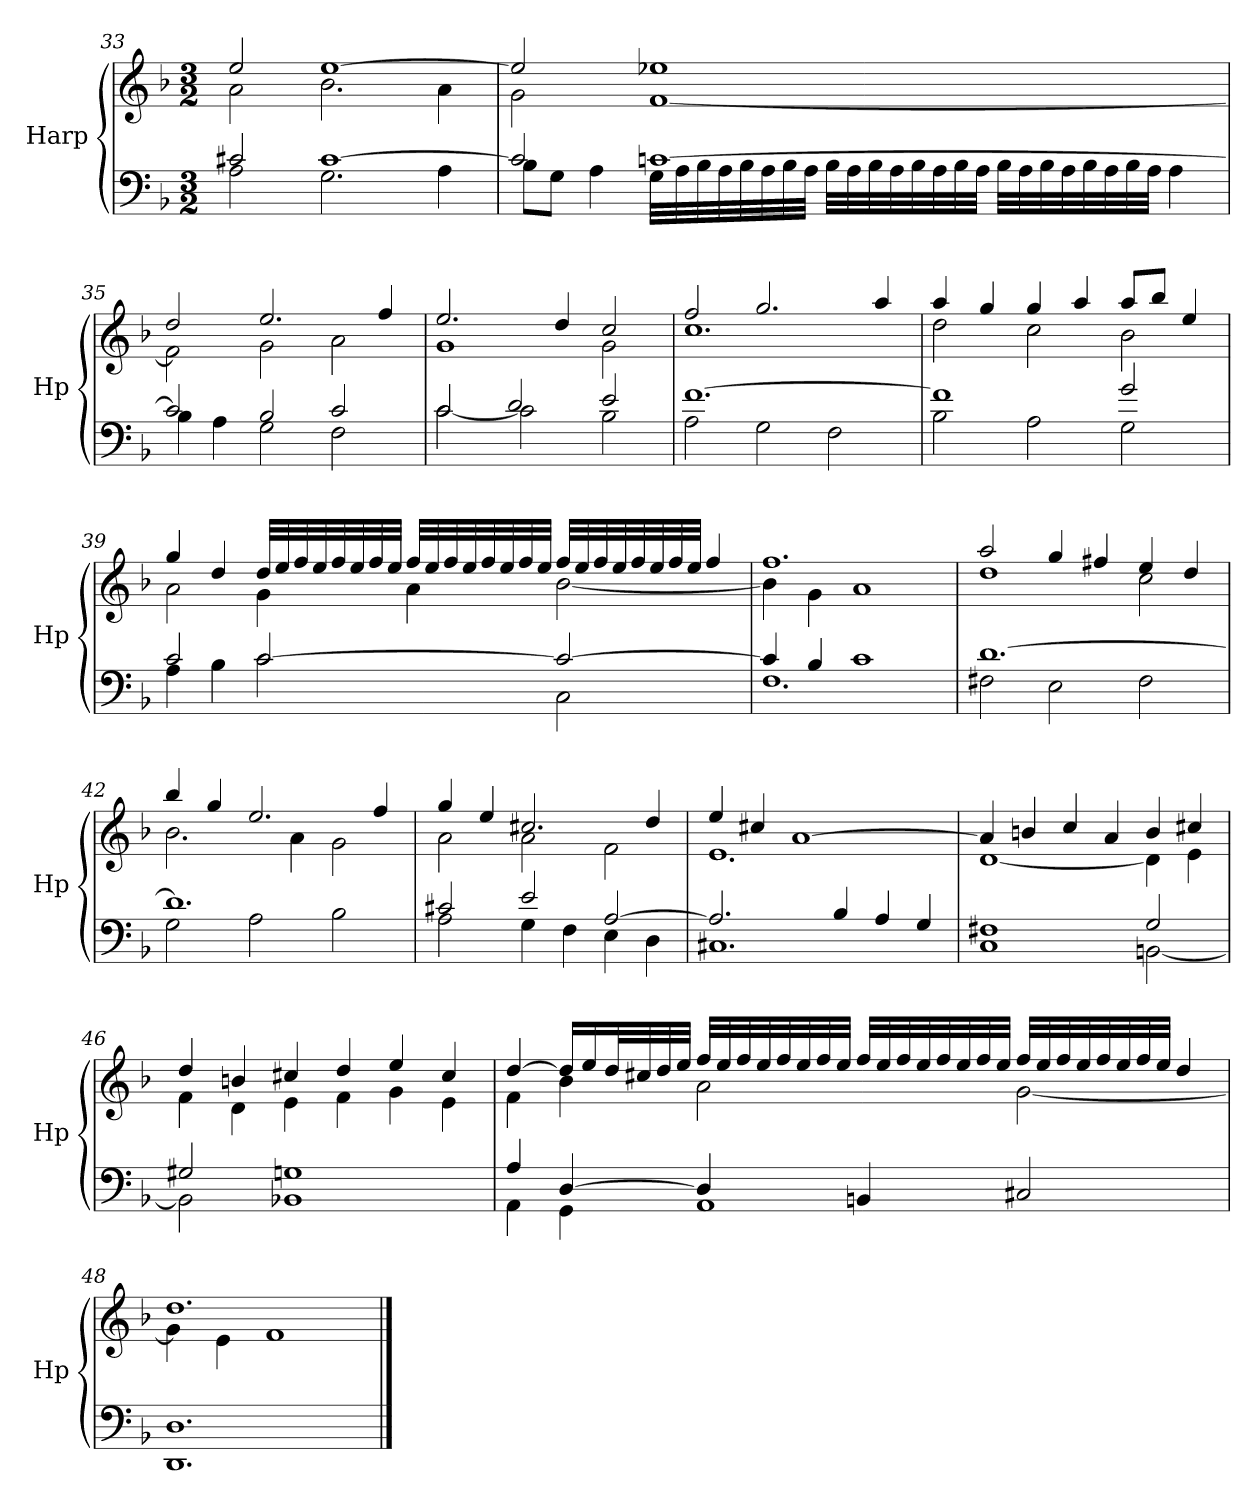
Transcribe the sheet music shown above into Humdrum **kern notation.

**kern	**kern
*part1	*part1
*staff2	*staff1
*I"Harp	*
*I'Hp	*
*clefF4	*clefG2
*k[b-]	*k[b-]
*M3/2	*M3/2
=33	=33
*^	*^
2c#X/	2A\	2ee/	2a\
[1c#	2.G\	[1ee	2.b-\
.	4A\	.	4a\
!!LO:LB:g=z	!!
=34	=34	=34	=34
2c#/]	8B-\L	2ee/]	2g\
.	8G\J	.	.
.	4A\	.	.
[1cn	32G\LLL	1ee-X	[1f
.	32A\	.	.
.	32B-\	.	.
.	32A\	.	.
.	32B-\	.	.
.	32A\	.	.
.	32B-\	.	.
.	32A\JJJ	.	.
.	32B-\LLL	.	.
.	32A\	.	.
.	32B-\	.	.
.	32A\	.	.
.	32B-\	.	.
.	32A\	.	.
.	32B-\	.	.
.	32A\JJJ	.	.
.	32B-\LLL	.	.
.	32A\	.	.
.	32B-\	.	.
.	32A\	.	.
.	32B-\	.	.
.	32A\	.	.
.	32B-\	.	.
.	32A\JJJ	.	.
.	4A\	.	.
=35	=35	=35	=35
2c/]	4B-\	2dd/	2f\]
.	4A\	.	.
2B-/	2G\	2.ee/	2g\
2c/	2F\	.	2a\
.	.	4ff/	.
=36	=36	=36	=36
2c/	[2c\	2.ee/	1g
2d/	2c\]	.	.
.	.	4dd/	.
2e/	2B-\	2cc/	2g\
!!LO:LB:g=z	!!
=37	=37	=37	=37
[1.f	2A\	2ff/	1.cc
.	2G\	2.gg/	.
.	2F\	.	.
.	.	4aa/	.
=38	=38	=38	=38
1f]	2B-\	4aa/	2dd\
.	.	4gg/	.
.	2A\	4gg/	2cc\
.	.	4aa/	.
2g/	2G\	8aa/L	2b-\
.	.	8bb-/J	.
.	.	4ee/	.
=39	=39	=39	=39
2c/	4A\	4gg/	2a\
.	4B-\	4dd/	.
[2c/	2c\	32dd/LLL	4g\
.	.	32ee/	.
.	.	32ff/	.
.	.	32ee/	.
.	.	32ff/	.
.	.	32ee/	.
.	.	32ff/	.
.	.	32ee/JJJ	.
.	.	32ff/LLL	4a\
.	.	32ee/	.
.	.	32ff/	.
.	.	32ee/	.
.	.	32ff/	.
.	.	32ee/	.
.	.	32ff/	.
.	.	32ee/JJJ	.
2c/_	2C\	32ff/LLL	[2b-\
.	.	32ee/	.
.	.	32ff/	.
.	.	32ee/	.
.	.	32ff/	.
.	.	32ee/	.
.	.	32ff/	.
.	.	32ee/JJJ	.
.	.	4ff/	.
!!LO:LB:g=z	!!
=40	=40	=40	=40
4c/]	1.F	1.ff	4b-\]
4B-/	.	.	4g\
1c	.	.	1a
=41	=41	=41	=41
[1.d	2F#X\	2aa/	1dd
.	2E\	4gg/	.
.	.	4ff#X/	.
.	2F#\	4ee/	2cc\
.	.	4dd/	.
=42	=42	=42	=42
1.d]	2G\	4bb-/	2.b-\
.	.	4gg/	.
.	2A\	2.ee/	.
.	.	.	4a\
.	2B-\	.	2g\
.	.	4ff/	.
=43	=43	=43	=43
2c#X/	2A\	4gg/	2a\
.	.	4ee/	.
2e/	4G\	2.cc#X/	2a\
.	4F\	.	.
[2A/	4E\	.	2f\
.	4D\	4dd/	.
=44	=44	=44	=44
2.A/]	1.C#X	4ee/	1.e
.	.	4cc#X/	.
.	.	[1a	.
4B-/	.	.	.
4A/	.	.	.
4G/	.	.	.
!!LO:LB:g=z	!!
=45	=45	=45	=45
1F#X	1C	4a/]	[1d
.	.	4bn/	.
.	.	4cc/	.
.	.	4a/	.
2G/	[2BBn\	4b/	4d\]
.	.	4cc#X/	4e\
=46	=46	=46	=46
2G#X/	2BB\]	4dd/	4f\
.	.	4bn/	4d\
1Gn	1BB-X	4cc#X/	4e\
.	.	4dd/	4f\
.	.	4ee/	4g\
.	.	4cc#/	4e\
!!LO:LB:g=z	!!
=47	=47	=47	=47
4A/	4AA\	[4dd/	4f\
[4D/	4GG\	16dd/LL]	4b-\
.	.	16ee/	.
.	.	32dd/L	.
.	.	32cc#X/	.
.	.	32dd/	.
.	.	32ee/JJJ	.
4D/]	1AA	32ff/LLL	2a\
.	.	32ee/	.
.	.	32ff/	.
.	.	32ee/	.
.	.	32ff/	.
.	.	32ee/	.
.	.	32ff/	.
.	.	32ee/JJJ	.
4BBn/	.	32ff/LLL	.
.	.	32ee/	.
.	.	32ff/	.
.	.	32ee/	.
.	.	32ff/	.
.	.	32ee/	.
.	.	32ff/	.
.	.	32ee/JJJ	.
2C#X/	.	32ff/LLL	[2g\
.	.	32ee/	.
.	.	32ff/	.
.	.	32ee/	.
.	.	32ff/	.
.	.	32ee/	.
.	.	32ff/	.
.	.	32ee/JJJ	.
.	.	4dd/	.
=48	=48	=48	=48
1.D	1.DD	1.dd	4g\]
.	.	.	4e\
.	.	.	1f
*v	*v	*	*
*	*v	*v
==	==
*-	*-
